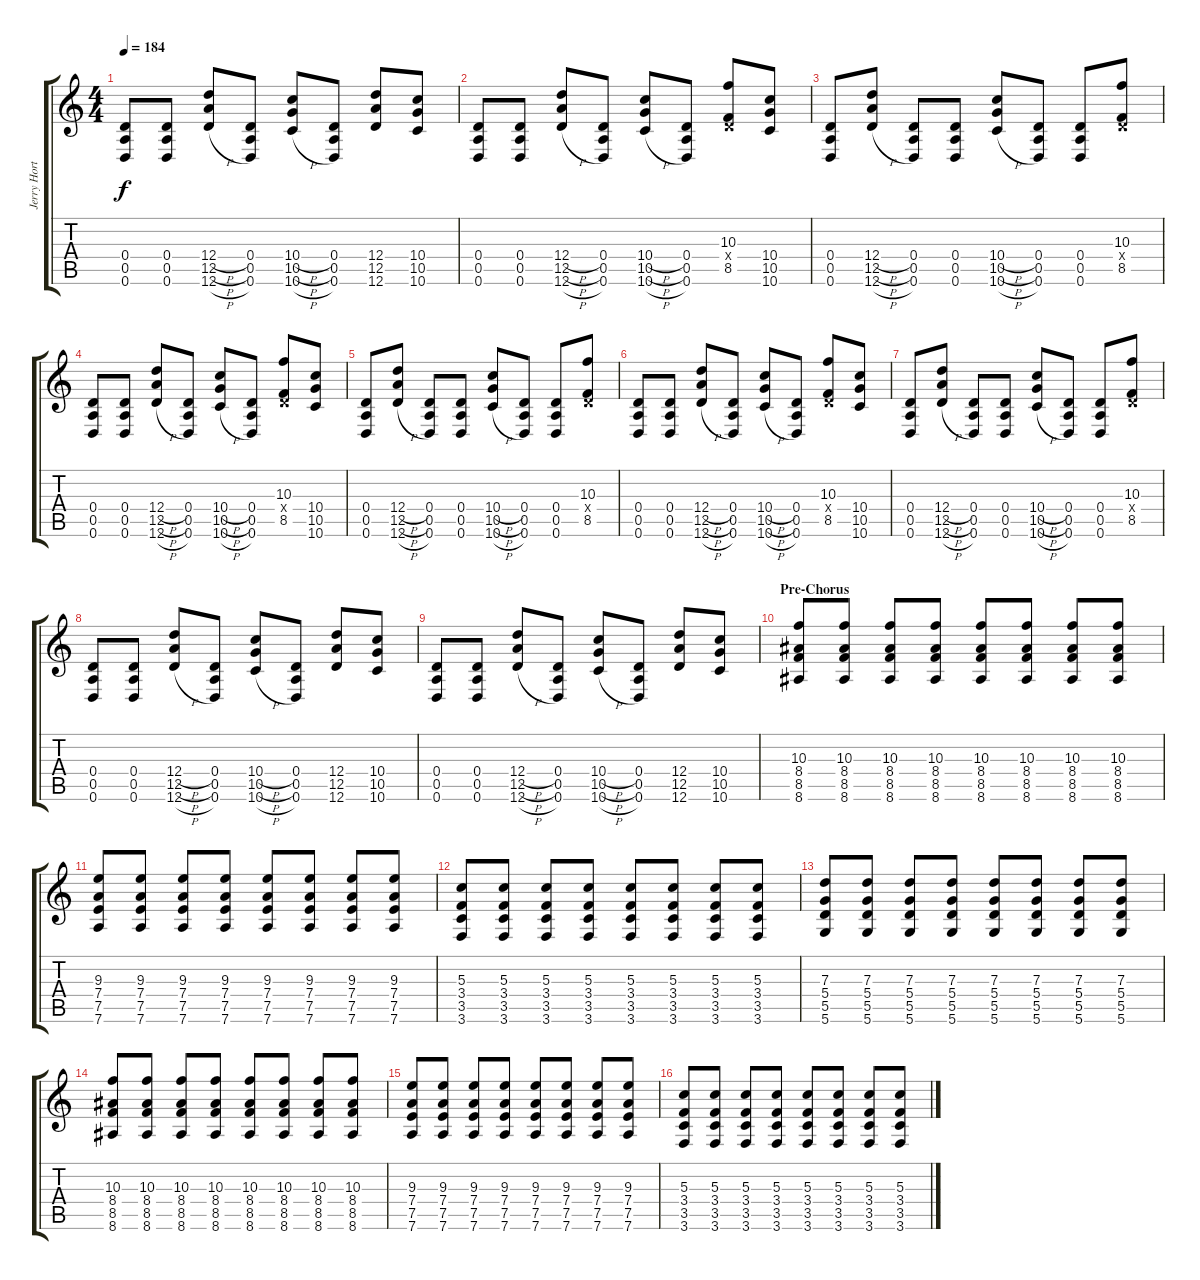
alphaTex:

\track ("Jerry Horton" "Jerry Hort") {instrument distortionguitar}
\staff {score tabs}
\tuning (E4 B3 G3 D3 A2 D2) {hide}
\ts (4 4)
\tempo 184
\clef g2
\ks c
(0.4 0.5 0.6).8{dy f} (0.4 0.5 0.6).8 (12.4{h} 12.5{h} 12.6{h}).8 (0.4 0.5 0.6).8 (10.4{h} 10.5{h} 10.6{h}).8 (0.4 0.5 0.6).8 (12.4 12.5 12.6).8 (10.4 10.5 10.6).8 |
(0.4 0.5 0.6).8 (0.4 0.5 0.6).8 (12.4{h} 12.5{h} 12.6{h}).8 (0.4 0.5 0.6).8 (10.4{h} 10.5{h} 10.6{h}).8 (0.4 0.5 0.6).8 (10.3 0.4{x} 8.5).8 (10.4 10.5 10.6).8 |
(0.4 0.5 0.6).8 (12.4{h} 12.5{h} 12.6{h}).8 (0.4 0.5 0.6).8 (0.4 0.5 0.6).8 (10.4{h} 10.5{h} 10.6{h}).8 (0.4 0.5 0.6).8 (0.4 0.5 0.6).8 (10.3 0.4{x} 8.5).8 |
(0.4 0.5 0.6).8 (0.4 0.5 0.6).8 (12.4{h} 12.5{h} 12.6{h}).8 (0.4 0.5 0.6).8 (10.4{h} 10.5{h} 10.6{h}).8 (0.4 0.5 0.6).8 (10.3 0.4{x} 8.5).8 (10.4 10.5 10.6).8 |
(0.4 0.5 0.6).8 (12.4{h} 12.5{h} 12.6{h}).8 (0.4 0.5 0.6).8 (0.4 0.5 0.6).8 (10.4{h} 10.5{h} 10.6{h}).8 (0.4 0.5 0.6).8 (0.4 0.5 0.6).8 (10.3 0.4{x} 8.5).8 |
(0.4 0.5 0.6).8 (0.4 0.5 0.6).8 (12.4{h} 12.5{h} 12.6{h}).8 (0.4 0.5 0.6).8 (10.4{h} 10.5{h} 10.6{h}).8 (0.4 0.5 0.6).8 (10.3 0.4{x} 8.5).8 (10.4 10.5 10.6).8 |
(0.4 0.5 0.6).8 (12.4{h} 12.5{h} 12.6{h}).8 (0.4 0.5 0.6).8 (0.4 0.5 0.6).8 (10.4{h} 10.5{h} 10.6{h}).8 (0.4 0.5 0.6).8 (0.4 0.5 0.6).8 (10.3 0.4{x} 8.5).8 |
(0.4 0.5 0.6).8 (0.4 0.5 0.6).8 (12.4{h} 12.5{h} 12.6{h}).8 (0.4 0.5 0.6).8 (10.4{h} 10.5{h} 10.6{h}).8 (0.4 0.5 0.6).8 (12.4 12.5 12.6).8 (10.4 10.5 10.6).8 |
(0.4 0.5 0.6).8 (0.4 0.5 0.6).8 (12.4{h} 12.5{h} 12.6{h}).8 (0.4 0.5 0.6).8 (10.4{h} 10.5{h} 10.6{h}).8 (0.4 0.5 0.6).8 (12.4 12.5 12.6).8 (10.4 10.5 10.6).8 |
\section ("" "Pre-Chorus")
(10.3 8.4 8.5 8.6).8 (10.3 8.4 8.5 8.6).8 (10.3 8.4 8.5 8.6).8 (10.3 8.4 8.5 8.6).8 (10.3 8.4 8.5 8.6).8 (10.3 8.4 8.5 8.6).8 (10.3 8.4 8.5 8.6).8 (10.3 8.4 8.5 8.6).8 |
(9.3 7.4 7.5 7.6).8 (9.3 7.4 7.5 7.6).8 (9.3 7.4 7.5 7.6).8 (9.3 7.4 7.5 7.6).8 (9.3 7.4 7.5 7.6).8 (9.3 7.4 7.5 7.6).8 (9.3 7.4 7.5 7.6).8 (9.3 7.4 7.5 7.6).8 |
(5.3 3.4 3.5 3.6).8 (5.3 3.4 3.5 3.6).8 (5.3 3.4 3.5 3.6).8 (5.3 3.4 3.5 3.6).8 (5.3 3.4 3.5 3.6).8 (5.3 3.4 3.5 3.6).8 (5.3 3.4 3.5 3.6).8 (5.3 3.4 3.5 3.6).8 |
(7.3 5.4 5.5 5.6).8 (7.3 5.4 5.5 5.6).8 (7.3 5.4 5.5 5.6).8 (7.3 5.4 5.5 5.6).8 (7.3 5.4 5.5 5.6).8 (7.3 5.4 5.5 5.6).8 (7.3 5.4 5.5 5.6).8 (7.3 5.4 5.5 5.6).8 |
(10.3 8.4 8.5 8.6).8 (10.3 8.4 8.5 8.6).8 (10.3 8.4 8.5 8.6).8 (10.3 8.4 8.5 8.6).8 (10.3 8.4 8.5 8.6).8 (10.3 8.4 8.5 8.6).8 (10.3 8.4 8.5 8.6).8 (10.3 8.4 8.5 8.6).8 |
(9.3 7.4 7.5 7.6).8 (9.3 7.4 7.5 7.6).8 (9.3 7.4 7.5 7.6).8 (9.3 7.4 7.5 7.6).8 (9.3 7.4 7.5 7.6).8 (9.3 7.4 7.5 7.6).8 (9.3 7.4 7.5 7.6).8 (9.3 7.4 7.5 7.6).8 |
(5.3 3.4 3.5 3.6).8 (5.3 3.4 3.5 3.6).8 (5.3 3.4 3.5 3.6).8 (5.3 3.4 3.5 3.6).8 (5.3 3.4 3.5 3.6).8 (5.3 3.4 3.5 3.6).8 (5.3 3.4 3.5 3.6).8 (5.3 3.4 3.5 3.6).8
